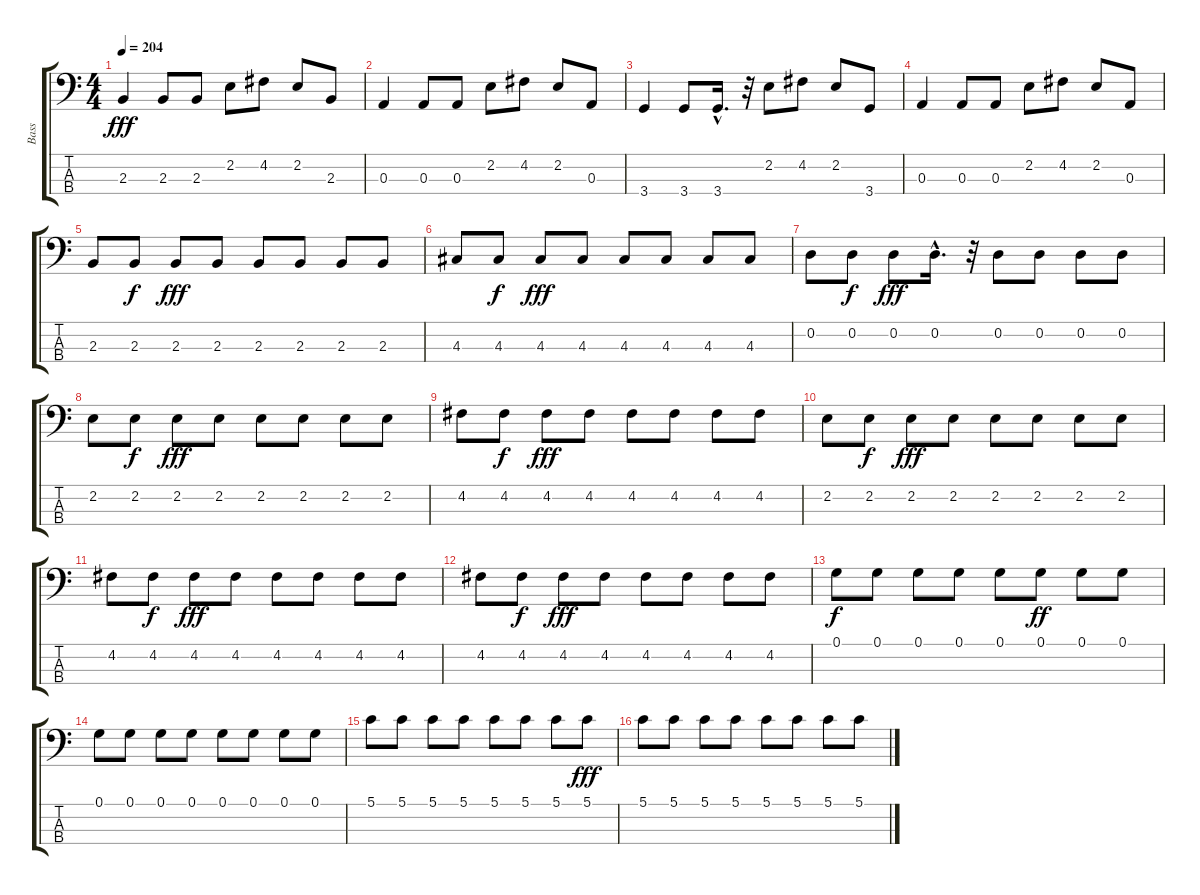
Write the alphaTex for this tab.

\track ("Bass" "Bass") {instrument electricbassfinger}
\staff {score tabs}
\tuning (G2 D2 A1 E1) {hide}
\ts (4 4)
\tempo 204
\clef f4
\ks c
2.3.4{dy fff} 2.3.8 2.3.8 2.2.8 4.2.8 2.2.8 2.3.8 |
0.3.4 0.3.8 0.3.8 2.2.8 4.2.8 2.2.8 0.3.8 |
3.4.4 3.4.8 3.4{hac}.16{d} r.32 2.2.8 4.2.8 2.2.8 3.4.8 |
0.3.4 0.3.8 0.3.8 2.2.8 4.2.8 2.2.8 0.3.8 |
2.3.8 2.3.8{dy f} 2.3.8{dy fff} 2.3.8 2.3.8 2.3.8 2.3.8 2.3.8 |
4.3.8 4.3.8{dy f} 4.3.8{dy fff} 4.3.8 4.3.8 4.3.8 4.3.8 4.3.8 |
0.2.8 0.2.8{dy f} 0.2.8{dy fff} 0.2{hac}.16{d} r.32 0.2.8 0.2.8 0.2.8 0.2.8 |
2.2.8 2.2.8{dy f} 2.2.8{dy fff} 2.2.8 2.2.8 2.2.8 2.2.8 2.2.8 |
4.2.8 4.2.8{dy f} 4.2.8{dy fff} 4.2.8 4.2.8 4.2.8 4.2.8 4.2.8 |
2.2.8 2.2.8{dy f} 2.2.8{dy fff} 2.2.8 2.2.8 2.2.8 2.2.8 2.2.8 |
4.2.8 4.2.8{dy f} 4.2.8{dy fff} 4.2.8 4.2.8 4.2.8 4.2.8 4.2.8 |
4.2.8 4.2.8{dy f} 4.2.8{dy fff} 4.2.8 4.2.8 4.2.8 4.2.8 4.2.8 |
0.1.8{dy f} 0.1.8 0.1.8 0.1.8 0.1.8 0.1.8{dy ff} 0.1.8 0.1.8 |
0.1.8 0.1.8 0.1.8 0.1.8 0.1.8 0.1.8 0.1.8 0.1.8 |
5.1.8 5.1.8 5.1.8 5.1.8 5.1.8 5.1.8 5.1.8 5.1.8{dy fff} |
5.1.8 5.1.8 5.1.8 5.1.8 5.1.8 5.1.8 5.1.8 5.1.8
